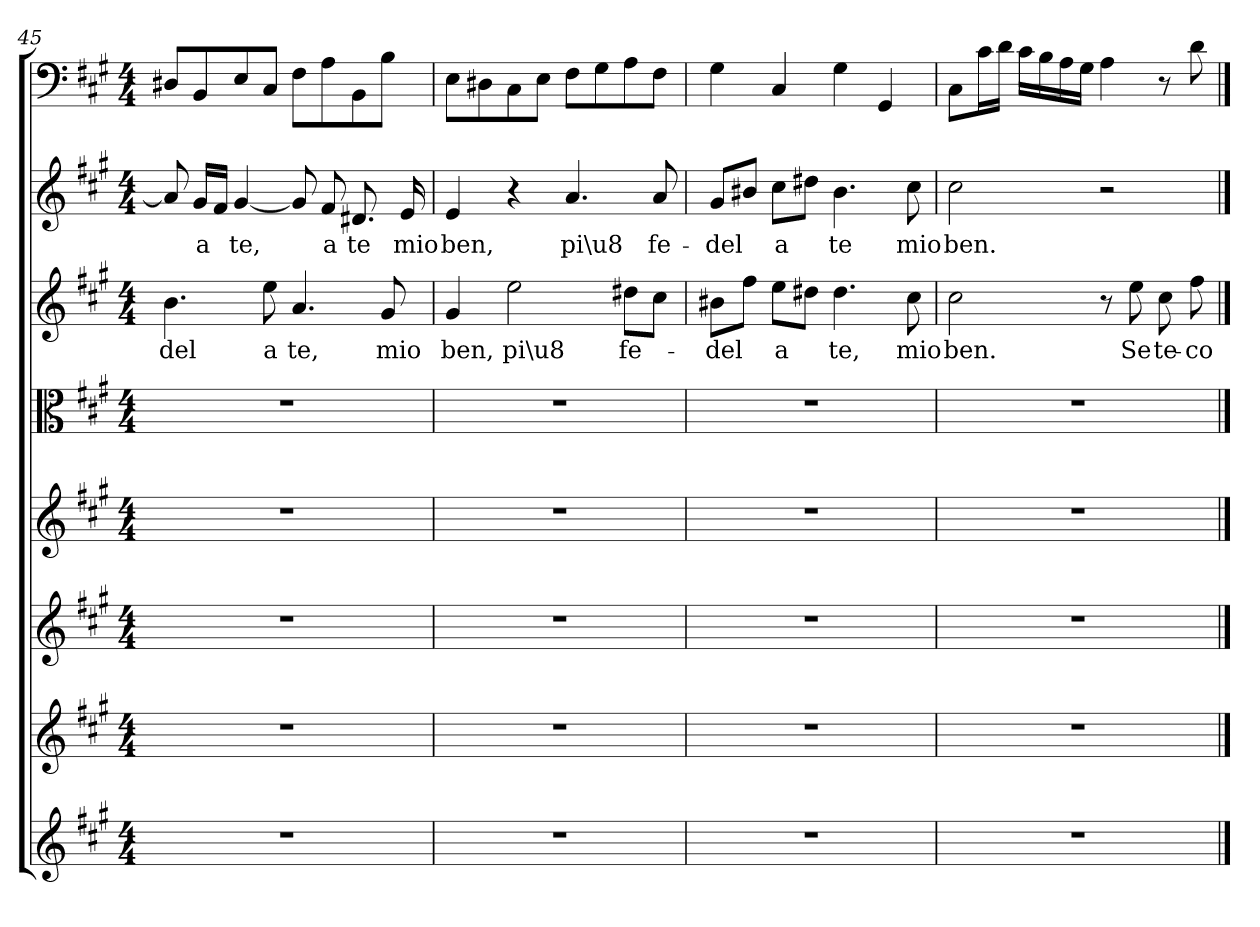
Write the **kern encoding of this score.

**kern	**kern	**kern	**kern	**kern	**kern	**text	**kern	**text	**kern
*part8	*part7	*part6	*part5	*part4	*part3	*part3	*part2	*part2	*part1
*staff8	*staff7	*staff6	*staff5	*staff4	*staff3	*staff3	*staff2	*staff2	*staff1
*clefG2	*clefG2	*clefG2	*clefG2	*clefC3	*clefG2	*	*clefG2	*	*clefF4
*k[f#c#g#]	*k[f#c#g#]	*k[f#c#g#]	*k[f#c#g#]	*k[f#c#g#]	*k[f#c#g#]	*	*k[f#c#g#]	*	*k[f#c#g#]
*A:	*A:	*A:	*A:	*A:	*A:	*	*A:	*	*A:
*M4/4	*M4/4	*M4/4	*M4/4	*M4/4	*M4/4	*	*M4/4	*	*M4/4
=45	=45	=45	=45	=45	=45	=45	=45	=45	=45
1r	1r	1r	1r	1r	4.b\	-del	8a/]	.	8D#X/L
.	.	.	.	.	.	.	16g#/LL	a	8BB/
.	.	.	.	.	.	.	16f#/JJ	.	.
.	.	.	.	.	.	.	[4g#/	te,	8E/
.	.	.	.	.	8ee\	a	.	.	8C#/J
.	.	.	.	.	4.a/	te,	8g#/]	.	8F#\L
.	.	.	.	.	.	.	8f#/	a	8A\
.	.	.	.	.	.	.	8.d#X/	te	8BB\
.	.	.	.	.	8g#/	mio	.	.	8B\J
.	.	.	.	.	.	.	16e/	mio	.
=46	=46	=46	=46	=46	=46	=46	=46	=46	=46
1r	1r	1r	1r	1r	4g#/	ben,	4e/	ben,	8E\L
.	.	.	.	.	.	.	.	.	8D#X\
.	.	.	.	.	2ee\	pi\u8	4r	.	8C#\
.	.	.	.	.	.	.	.	.	8E\J
.	.	.	.	.	.	.	4.a/	pi\u8	8F#\L
.	.	.	.	.	.	.	.	.	8G#\
.	.	.	.	.	8dd#X\L	fe-	.	.	8A\
.	.	.	.	.	8cc#\J	.	8a/	fe-	8F#\J
=47	=47	=47	=47	=47	=47	=47	=47	=47	=47
1r	1r	1r	1r	1r	8b#X\L	-del	8g#/L	-del	4G#\
.	.	.	.	.	8ff#\J	.	8b#X/J	.	.
.	.	.	.	.	8ee\L	a	8cc#\L	a	4C#/
.	.	.	.	.	8dd#X\J	.	8dd#X\J	.	.
.	.	.	.	.	4.dd#\	te,	4.b#\	te	4G#\
.	.	.	.	.	.	.	.	.	4GG#/
.	.	.	.	.	8cc#\	mio	8cc#\	mio	.
=48	=48	=48	=48	=48	=48	=48	=48	=48	=48
1r	1r	1r	1r	1r	2cc#\	ben.	2cc#\	ben.	8C#\L
.	.	.	.	.	.	.	.	.	16c#\L
.	.	.	.	.	.	.	.	.	16d\JJ
.	.	.	.	.	.	.	.	.	16c#\LL
.	.	.	.	.	.	.	.	.	16B\
.	.	.	.	.	.	.	.	.	16A\
.	.	.	.	.	.	.	.	.	16G#\JJ
.	.	.	.	.	8r	.	2r	.	4A\
.	.	.	.	.	8ee\	Se	.	.	.
.	.	.	.	.	8cc#\	te-	.	.	8r
.	.	.	.	.	8ff#\	-co	.	.	8d\
==	==	==	==	==	==	==	==	==	==
*-	*-	*-	*-	*-	*-	*-	*-	*-	*-
